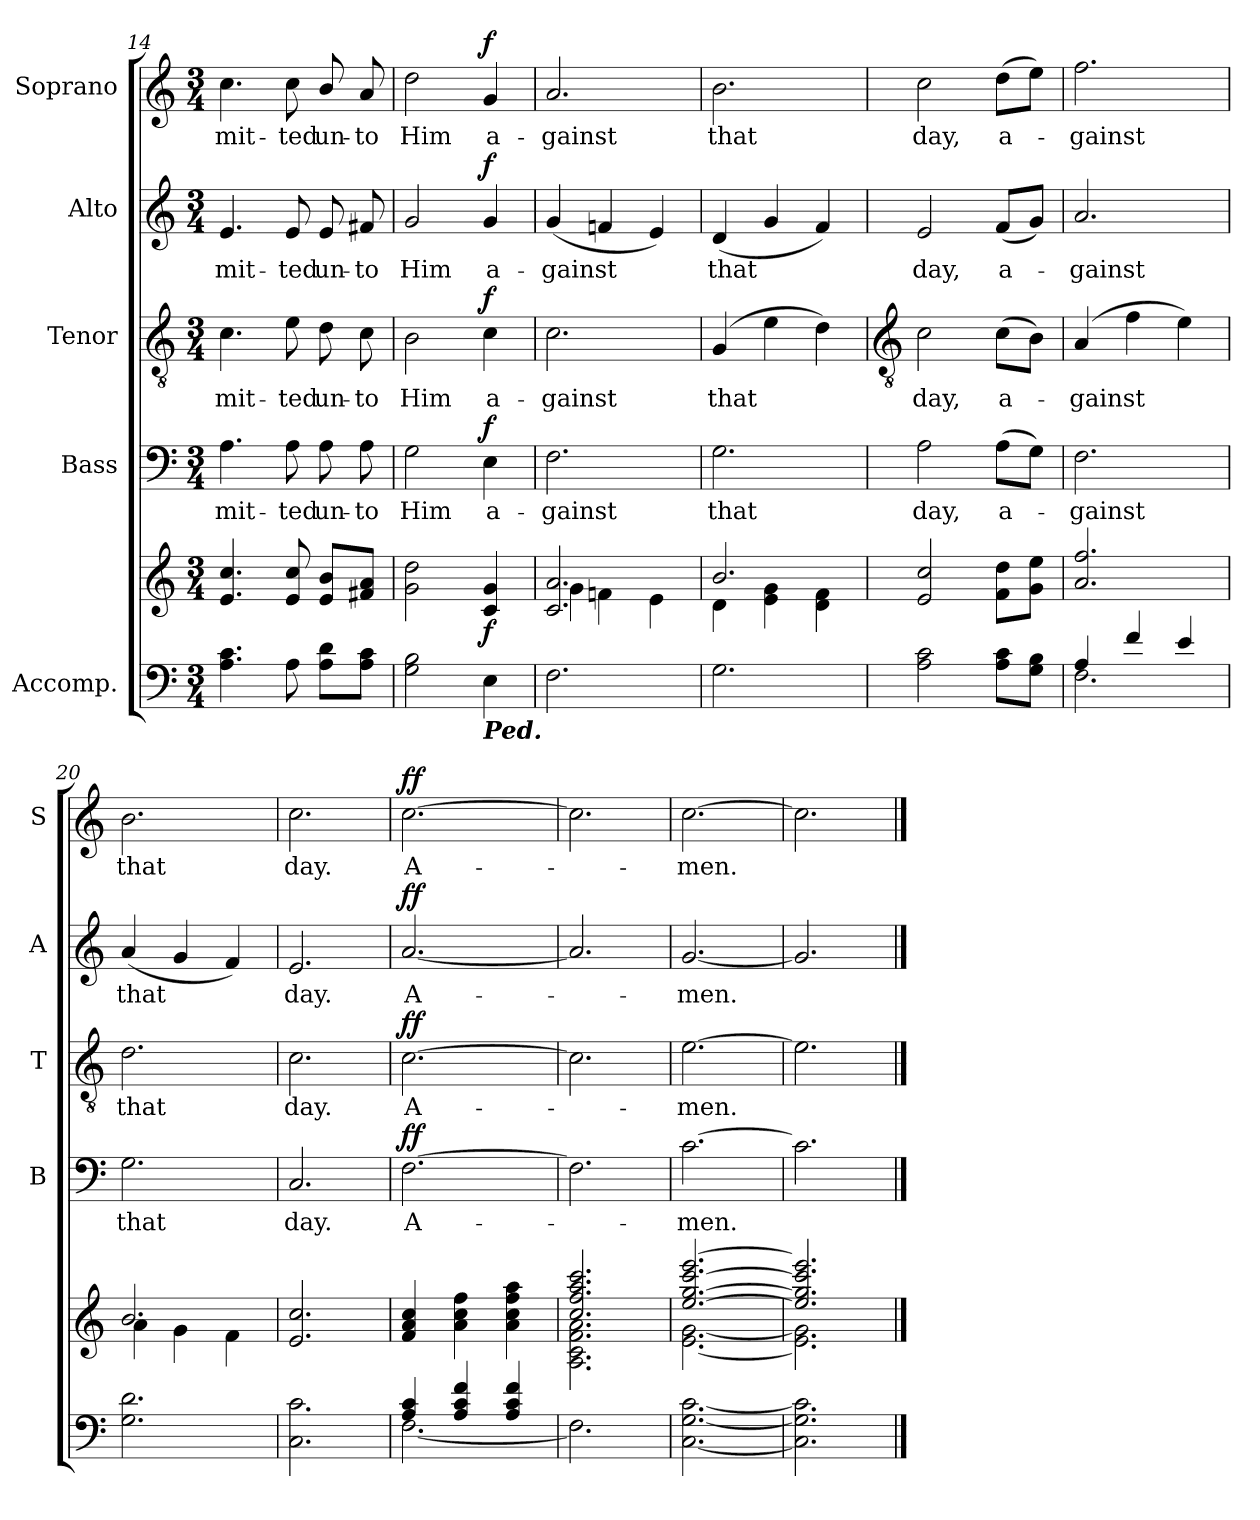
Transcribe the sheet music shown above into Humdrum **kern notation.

**kern	**kern	**dynam	**kern	**text	**dynam	**kern	**text	**dynam	**kern	**text	**dynam	**kern	**text	**dynam
*part5	*part5	*part5	*part4	*part4	*part4	*part3	*part3	*part3	*part2	*part2	*part2	*part1	*part1	*part1
*staff6	*staff5	*staff5/6	*staff4	*staff4	*staff4	*staff3	*staff3	*staff3	*staff2	*staff2	*staff2	*staff1	*staff1	*staff1
*I"Accomp.	*	*	*I"Bass	*	*	*I"Tenor	*	*	*I"Alto	*	*	*I"Soprano	*	*
*	*	*	*I'B	*	*	*I'T	*	*	*I'A	*	*	*I'S	*	*
*clefF4	*clefG2	*	*clefF4	*	*	*clefGv2	*	*	*clefG2	*	*	*clefG2	*	*
*k[]	*k[]	*	*k[]	*	*	*k[]	*	*	*k[]	*	*	*k[]	*	*
*M3/4	*M3/4	*	*M3/4	*	*	*M3/4	*	*	*M3/4	*	*	*M3/4	*	*
=14	=14	=14	=14	=14	=14	=14	=14	=14	=14	=14	=14	=14	=14	=14
*	*^	*	*	*	*	*	*	*	*	*	*	*	*	*
!	!	!	!	!	!LO:LY:b	!	!	!LO:LY:b	!	!	!LO:LY:b	!	!	!LO:LY:b	!
4.A\ 4.c\	4.e/ 4.cc/	2.ryy	.	4.A\	mit-	.	4.c\	-mit-	.	4.e/	-mit-	.	4.cc\	-mit-	.
!	!	!	!	!	!LO:LY:b	!	!	!LO:LY:b	!	!	!LO:LY:b	!	!	!LO:LY:b	!
8A\	8e/ 8cc/	.	.	8A\	-ted	.	8e\	-ted	.	8e/	-ted	.	8cc\	-ted	.
!	!	!	!	!	!LO:LY:b	!	!	!LO:LY:b	!	!	!LO:LY:b	!	!	!LO:LY:b	!
8A\ 8d\L	8e/ 8b/L	.	.	8A\	un-	.	8d\	un-	.	8e/	un-	.	8b/	un-	.
!	!	!	!	!	!LO:LY:b	!	!	!LO:LY:b	!	!	!LO:LY:b	!	!	!LO:LY:b	!
8A\ 8c\J	8f#X/ 8a/J	.	.	8A\	-to	.	8c\	-to	.	8f#X/	-to	.	8a/	-to	.
=15	=15	=15	=15	=15	=15	=15	=15	=15	=15	=15	=15	=15	=15	=15	=15
!	!	!	!	!	!LO:LY:b	!	!	!LO:LY:b	!	!	!LO:LY:b	!	!	!LO:LY:b	!
2G\ 2B\	2g\ 2dd\	2.ryy	.	2G\	Him	.	2B\	Him	.	2g/	Him	.	2dd\	Him	.
!LO:TX:b:Bi:t=Ped.	!	!	!	!	!	!	!	!	!	!	!	!	!	!	!
!	!	!	!LO:DY:b	!	!LO:LY:b	!LO:DY:b	!	!LO:LY:b	!LO:DY:b	!	!LO:LY:b	!LO:DY:b	!	!LO:LY:b	!LO:DY:b
4E\	4c/ 4g/	.	f	4E\	a-	f	4c\	a-	f	4g/	a-	f	4g/	a-	f
=16	=16	=16	=16	=16	=16	=16	=16	=16	=16	=16	=16	=16	=16	=16	=16
!	!	!	!	!	!LO:LY:b	!	!	!LO:LY:b	!	!	!LO:LY:b	!	!	!LO:LY:b	!
2.F\	2.c/ 2.a/	4g\	.	2.F\	-gainst	.	2.c\	-gainst	.	(<4g/	-gainst	.	2.a/	-gainst	.
.	.	4fn\	.	.	.	.	.	.	.	4fn/	.	.	.	.	.
.	.	4e\	.	.	.	.	.	.	.	4e/)	.	.	.	.	.
=17	=17	=17	=17	=17	=17	=17	=17	=17	=17	=17	=17	=17	=17	=17	=17
!	!	!	!	!	!LO:LY:b	!	!	!LO:LY:b	!	!	!LO:LY:b	!	!	!LO:LY:b	!
2.G\	2.b/	4d\	.	2.G\	that	.	(>4G/	that	.	(<4d/	that	.	2.b\	that	.
.	.	4e\ 4g\	.	.	.	.	4e\	.	.	4g/	.	.	.	.	.
.	.	4d\ 4f\	.	.	.	.	4d\)	.	.	4f/)	.	.	.	.	.
!!LO:PB:g=z
=18	=18	=18	=18	=18	=18	=18	=18	=18	=18	=18	=18	=18	=18	=18	=18
*	*	*	*	*	*	*	*clefGv2	*	*	*	*	*	*	*	*
*^	*	*	*	*	*	*	*	*	*	*	*	*	*	*	*
!	!	!	!	!	!	!LO:LY:b	!	!	!LO:LY:b	!	!	!LO:LY:b	!	!	!LO:LY:b	!
2.ryy	2A\ 2c\	2e/ 2cc/	2ryy	.	2A\	day,	.	2c\	day,	.	2e/	day,	.	2cc\	day,	.
!	!	!	!	!	!	!LO:LY:b	!	!	!LO:LY:b	!	!	!LO:LY:b	!	!	!LO:LY:b	!
.	8A\ 8c\L	8f\ 8dd\L	8ryy	.	(>8A\L	a-	.	(>8c\L	a-	.	(<8f/L	a-	.	(>8dd\L	a-	.
.	8G\ 8B\J	8g\ 8ee\J	8ryy	.	8G\J)	.	.	8B\J)	.	.	8g/J)	.	.	8ee\J)	.	.
=19	=19	=19	=19	=19	=19	=19	=19	=19	=19	=19	=19	=19	=19	=19	=19	=19
*	*^	*	*	*	*	*	*	*	*	*	*	*	*	*	*	*
!	!	!	!	!	!	!	!LO:LY:b	!	!	!LO:LY:b	!	!	!LO:LY:b	!	!	!LO:LY:b	!
*	*	*	*v	*v	*	*	*	*	*	*	*	*	*	*	*	*	*
4A/	2.ryy	2.F\	2.a/ 2.ff/	.	2.F\	gainst	.	(>4A/	gainst	.	2.a/	gainst	.	2.ff\	gainst	.
4f/	.	.	.	.	.	.	.	4f\	.	.	.	.	.	.	.	.
4e/	.	.	.	.	.	.	.	4e\)	.	.	.	.	.	.	.	.
*	*v	*v	*	*	*	*	*	*	*	*	*	*	*	*	*	*
=20	=20	=20	=20	=20	=20	=20	=20	=20	=20	=20	=20	=20	=20	=20	=20
*	*	*^	*	*	*	*	*	*	*	*	*	*	*	*	*
!	!	!	!	!	!	!LO:LY:b	!	!	!LO:LY:b	!	!	!LO:LY:b	!	!	!LO:LY:b	!
2.ryy	2.G\ 2.d\	2.b/	4a\	.	2.G\	that	.	2.d\	that	.	(<4a/	that	.	2.b\	that	.
.	.	.	4g\	.	.	.	.	.	.	.	4g/	.	.	.	.	.
.	.	.	4f\	.	.	.	.	.	.	.	4f/)	.	.	.	.	.
=21	=21	=21	=21	=21	=21	=21	=21	=21	=21	=21	=21	=21	=21	=21	=21	=21
!	!	!	!	!	!	!LO:LY:b	!	!	!LO:LY:b	!	!	!LO:LY:b	!	!	!LO:LY:b	!
2.ryy	2.C\ 2.c\	2.e/ 2.cc/	2.ryy	.	2.C/	day.	.	2.c\	day.	.	2.e/	day.	.	2.cc\	day.	.
=22	=22	=22	=22	=22	=22	=22	=22	=22	=22	=22	=22	=22	=22	=22	=22	=22
!	!	!	!	!	!	!LO:LY:b	!LO:DY:b	!	!LO:LY:b	!LO:DY:b	!	!LO:LY:b	!LO:DY:b	!	!LO:LY:b	!LO:DY:b
4A/ 4c/	[2.F\	4f/ 4a/ 4cc/	2.ryy	.	[2.F\	A-	ff	[2.c\	A-	ff	[2.a/	A-	ff	[2.cc\	A-	ff
4A/ 4c/ 4f/	.	4a\ 4cc\ 4ff\	.	.	.	.	.	.	.	.	.	.	.	.	.	.
4A/ 4c/ 4f/	.	4a\ 4cc\ 4ff\ 4aa\	.	.	.	.	.	.	.	.	.	.	.	.	.	.
=23	=23	=23	=23	=23	=23	=23	=23	=23	=23	=23	=23	=23	=23	=23	=23	=23
2.ryy	2.F\]	2.cc/ 2.ff/ 2.aa/ 2.ccc/	2.A\ 2.c\ 2.f\ 2.a\	.	2.F\]	.	.	2.c\]	.	.	2.a/]	.	.	2.cc\]	.	.
=24	=24	=24	=24	=24	=24	=24	=24	=24	=24	=24	=24	=24	=24	=24	=24	=24
!	!	!	!	!	!	!LO:LY:b	!	!	!LO:LY:b	!	!	!LO:LY:b	!	!	!LO:LY:b	!
2.ryy	[2.C\ [2.G\ [2.c\	[2.ee/ [2.gg/ [2.ccc/ [2.eee/	[2.e\ [2.g\	.	[2.c\	men.	.	[2.e\	men.	.	[2.g/	men.	.	[2.cc\	men.	.
=25	=25	=25	=25	=25	=25	=25	=25	=25	=25	=25	=25	=25	=25	=25	=25	=25
2.ryy	2.C\] 2.G\] 2.c\]	2.ee/] 2.gg/] 2.ccc/] 2.eee/]	2.e\] 2.g\]	.	2.c\]	.	.	2.e\]	.	.	2.g/]	.	.	2.cc\]	.	.
*v	*v	*	*	*	*	*	*	*	*	*	*	*	*	*	*	*
*	*v	*v	*	*	*	*	*	*	*	*	*	*	*	*	*
==	==	==	==	==	==	==	==	==	==	==	==	==	==	==
*-	*-	*-	*-	*-	*-	*-	*-	*-	*-	*-	*-	*-	*-	*-
